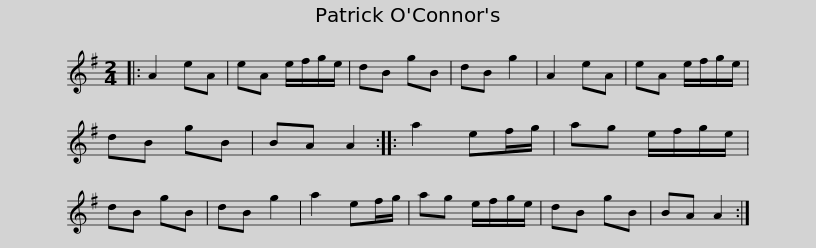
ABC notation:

X:1
L:1/8
M:2/4
I:linebreak $
K:G
V:1 treble
V:1
|: A2 eA | eA e/f/g/e/ | dB gB | dB g2 | A2 eA | %5
 eA e/f/g/e/ | dB gB | BA A2 :: a2 ef/g/ |$ ag e/f/g/e/ | %10
 dB gB | dB g2 | a2 ef/g/ | ag e/f/g/e/ | dB gB | %15
 BA A2 :| %16
